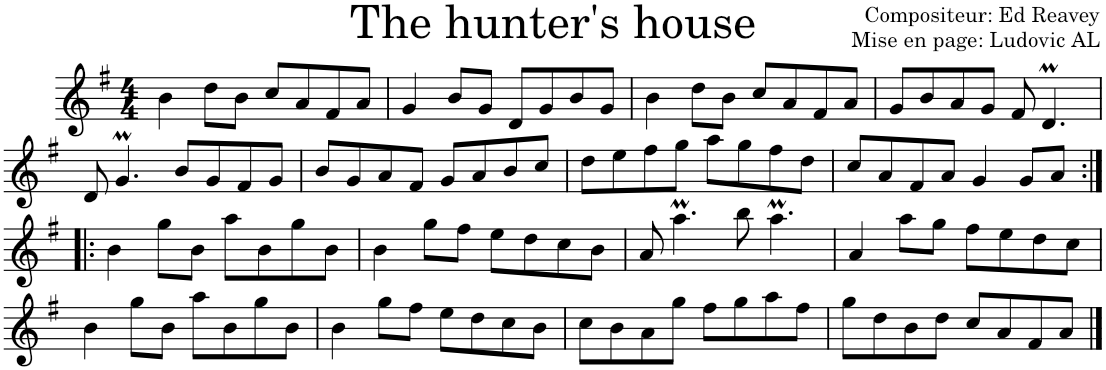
**kern
*part1
*staff1
*I"Voice
*I'V
*clefG2
*k[f#]
*M4/4
=1
4b\
8dd\L
8b\J
8cc/L
8a/
8f#/
8a/J
=2
4g/
8b/L
8g/J
8d/L
8g/
8b/
8g/J
=3
4b\
8dd\L
8b\J
8cc/L
8a/
8f#/
8a/J
=4
8g/L
8b/
8a/
8g/J
8f#/
4.dM/
!!LO:LB:g=z
=5
8d/
4.gM/
8b/L
8g/
8f#/
8g/J
=6
8b/L
8g/
8a/
8f#/J
8g/L
8a/
8b/
8cc/J
=7
8dd\L
8ee\
8ff#\
8gg\J
8aa\L
8gg\
8ff#\
8dd\J
=8
8cc/L
8a/
8f#/
8a/J
4g/
8g/L
8a/J
!!LO:LB:g=z
=9:|!|:
4b\
8gg\L
8b\J
8aa\L
8b\
8gg\
8b\J
=10
4b\
8gg\L
8ff#\J
8ee\L
8dd\
8cc\
8b\J
=11
8a/
4.aaM\
8bb\
4.aaM\
=12
4a/
8aa\L
8gg\J
8ff#\L
8ee\
8dd\
8cc\J
!!LO:LB:g=z
=13
4b\
8gg\L
8b\J
8aa\L
8b\
8gg\
8b\J
=14
4b\
8gg\L
8ff#\J
8ee\L
8dd\
8cc\
8b\J
=15
8cc\L
8b\
8a\
8gg\J
8ff#\L
8gg\
8aa\
8ff#\J
=16
8gg\L
8dd\
8b\
8dd\J
8cc/L
8a/
8f#/
8a/J
==
*-
